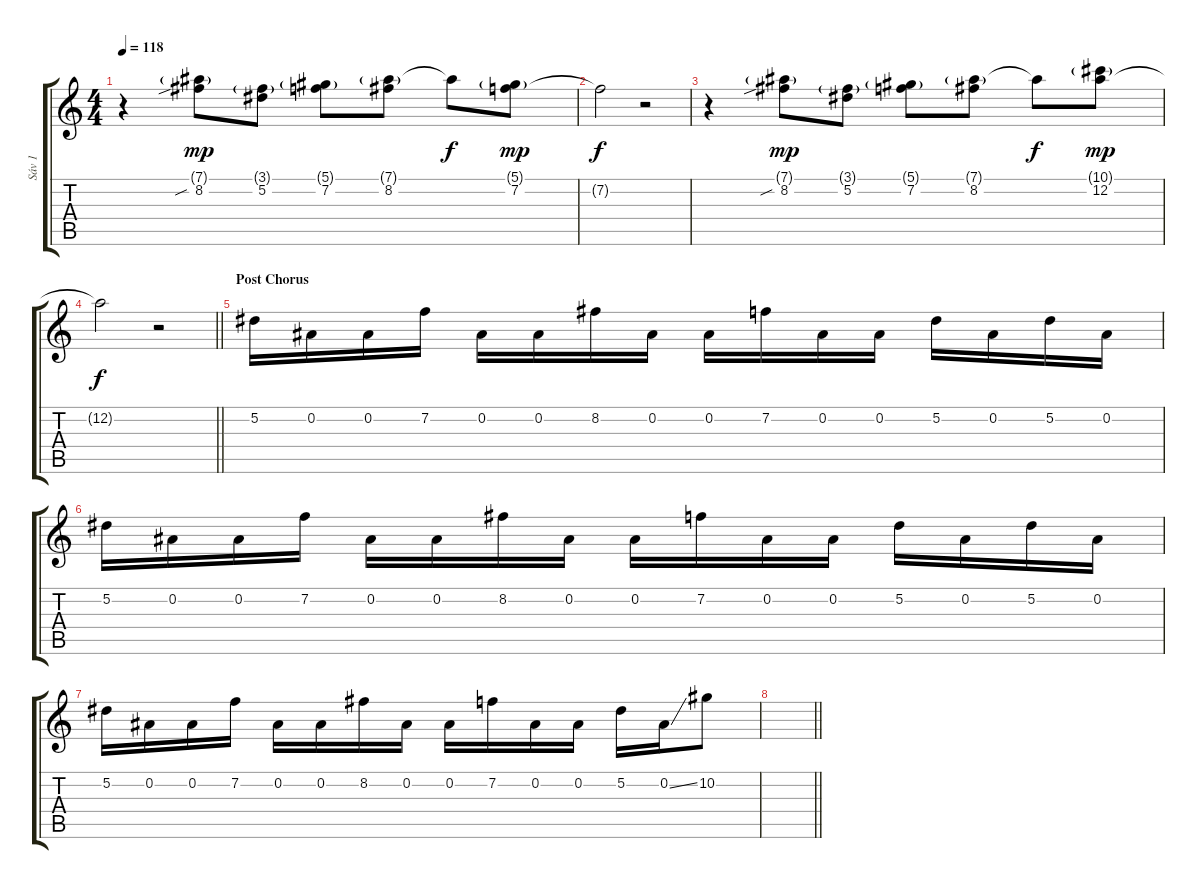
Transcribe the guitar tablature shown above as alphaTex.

\track ("Sáv 1" "Sáv 1") {solo instrument distortionguitar}
\staff {score tabs}
\tuning (Eb4 Bb3 Gb3 Db3 Ab2 Db2) {hide}
\ts (4 4)
\tempo 118
\clef g2
\ks c
r.4{dy f} (7.1{g} 8.2{sib}).8{dy mp} (3.1{g} 5.2).8 (5.1{g} 7.2).8 (7.1{g} 8.2).8 7.1{t}.8{dy f} (5.1{g} 7.2).8{dy mp} |
7.2{t}.2{dy f} r.2 |
r.4 (7.1{g} 8.2{sib}).8{dy mp} (3.1{g} 5.2).8 (5.1{g} 7.2).8 (7.1{g} 8.2).8 7.1{t}.8{dy f} (10.1{g} 12.2).8{dy mp} |
\barLineRight lightlight
12.2{t}.2{dy f} r.2 |
\section ("" "Post Chorus")
5.2.16 0.2.16 0.2.16 7.2.16 0.2.16 0.2.16 8.2.16 0.2.16 0.2.16 7.2.16 0.2.16 0.2.16 5.2.16 0.2.16 5.2.16 0.2.16 |
5.2.16 0.2.16 0.2.16 7.2.16 0.2.16 0.2.16 8.2.16 0.2.16 0.2.16 7.2.16 0.2.16 0.2.16 5.2.16 0.2.16 5.2.16 0.2.16 |
5.2.16 0.2.16 0.2.16 7.2.16 0.2.16 0.2.16 8.2.16 0.2.16 0.2.16 7.2.16 0.2.16 0.2.16 5.2.16 0.2{ss}.16 10.2.8 |
\barLineRight lightlight
